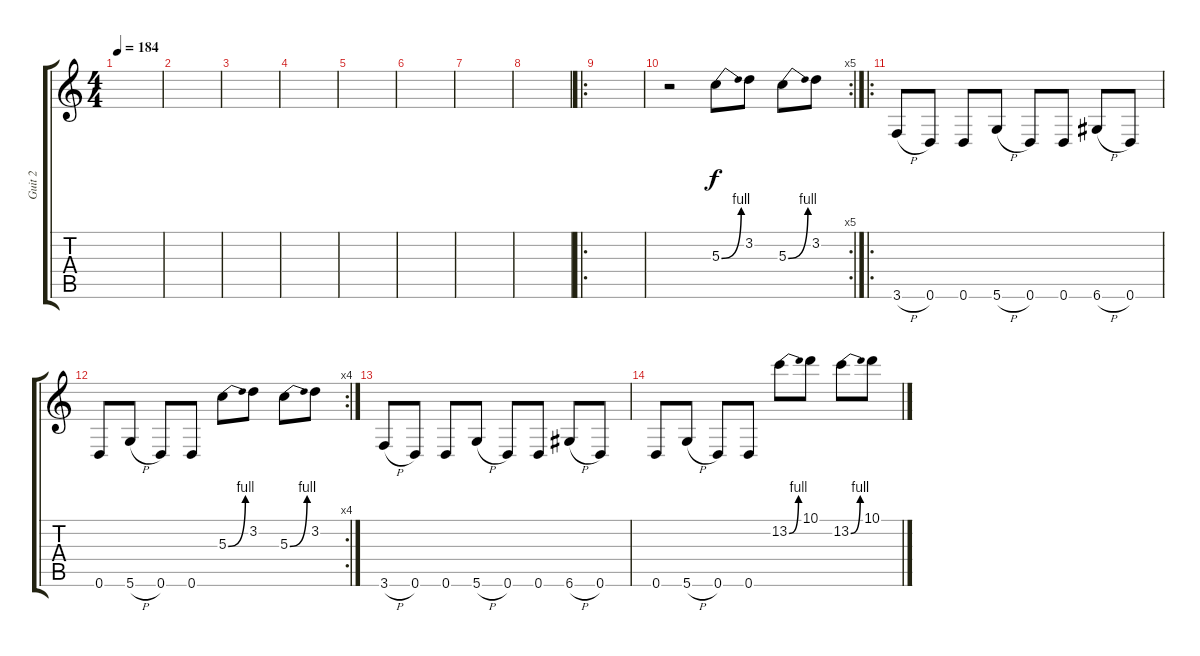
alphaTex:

\track ("Guit 2" "Guit 2") {instrument distortionguitar}
\staff {score tabs}
\tuning (E4 B3 G3 D3 A2 D2) {hide}
\ts (4 4)
\tempo 184
\clef g2
\ks c
|
|
|
|
|
|
|
|
\ro
|
\rc 5
r.2 5.3{be (bend 0 0 60 4)}.8 3.2.8 5.3{be (bend 0 0 60 4)}.8 3.2.8 |
\ro
3.6{h}.8 0.6.8 0.6.8 5.6{h}.8 0.6.8 0.6.8 6.6{h}.8 0.6.8 |
\rc 4
0.6.8 5.6{h}.8 0.6.8 0.6.8 5.3{be (bend 0 0 60 4)}.8 3.2.8 5.3{be (bend 0 0 60 4)}.8 3.2.8 |
3.6{h}.8 0.6.8 0.6.8 5.6{h}.8 0.6.8 0.6.8 6.6{h}.8 0.6.8 |
0.6.8 5.6{h}.8 0.6.8 0.6.8 13.2{be (bend 0 0 60 4)}.8 10.1.8 13.2{be (bend 0 0 60 4)}.8 10.1.8
